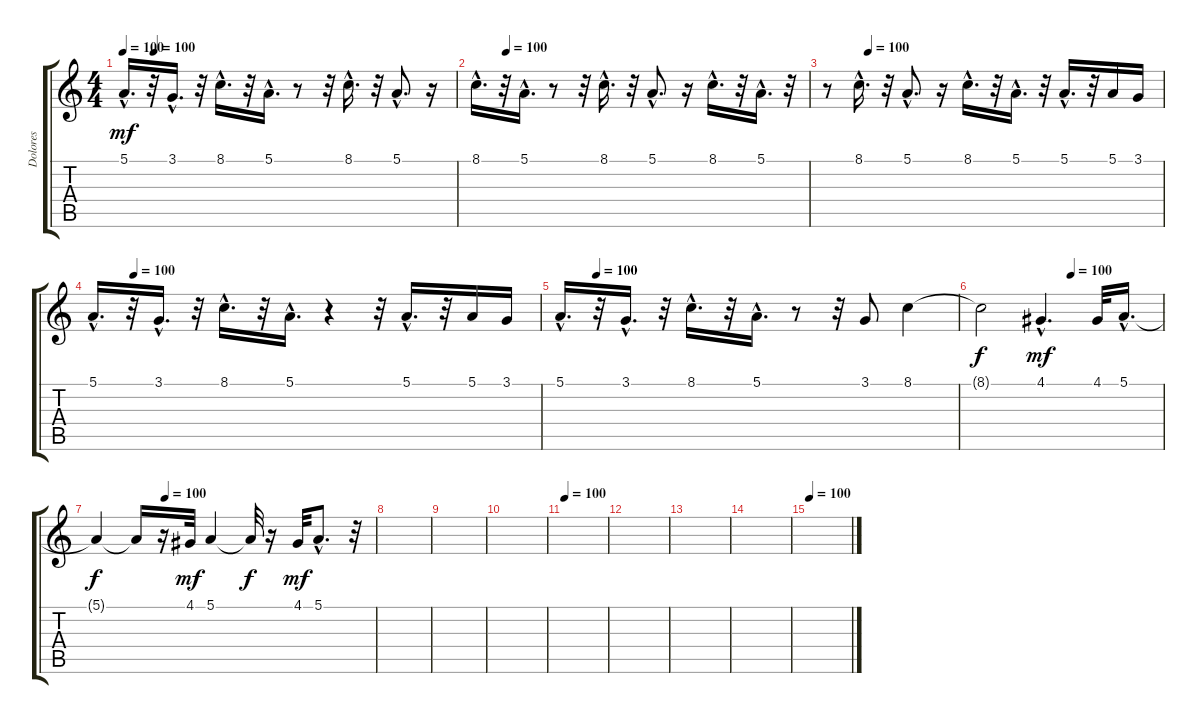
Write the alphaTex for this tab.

\track ("Dolores" "Dolores") {instrument panflute}
\staff {score tabs}
\tuning (E4 B3 G3 D3 A2 E2) {hide}
\ts (4 4)
\tempo 100
\tempo (100 0.09375)
\clef g2
\ks c
5.1{hac}.16{d dy mf} r.32 3.1{hac}.16{d} r.32 8.1{hac}.16{d} r.32 5.1{hac}.16{d} r.8 r.32 8.1{hac}.16{d} r.32 5.1{hac}.8{d} r.16 |
\tempo (100 0.09375)
8.1{hac}.16{d} r.32 5.1{hac}.16{d} r.8 r.32 8.1{hac}.16{d} r.32 5.1{hac}.8{d} r.16 8.1{hac}.16{d} r.32 5.1{hac}.16{d} r.32 |
\tempo (100 0.125)
r.8 8.1{hac}.16{d} r.32 5.1{hac}.8{d} r.16 8.1{hac}.16{d} r.32 5.1{hac}.16{d} r.32 5.1{hac}.16{d} r.32 5.1.16 3.1.16 |
\tempo (100 0.09375)
5.1{hac}.16{d} r.32 3.1{hac}.16{d} r.32 8.1{hac}.16{d} r.32 5.1{hac}.16{d} r.4 r.32 5.1{hac}.16{d} r.32 5.1.16 3.1.16 |
\tempo (100 0.09375)
5.1{hac}.16{d} r.32 3.1{hac}.16{d} r.32 8.1{hac}.16{d} r.32 5.1{hac}.16{d} r.8 r.32 3.1.8 8.1.4 |
\tempo (100 0.5)
8.1{t}.2{dy f} 4.1{hac}.4{d dy mf} 4.1.32 5.1{hac}.16{d} |
\tempo (100 0.25)
5.1{t}.4{dy f} 5.1{t}.16 r.16 4.1.32{dy mf} 5.1.4 5.1{t}.32{dy f} r.16 4.1.32{dy mf} 5.1{hac}.8{d} r.32 |
|
|
|
\tempo 100
|
|
|
|
\tempo 100
